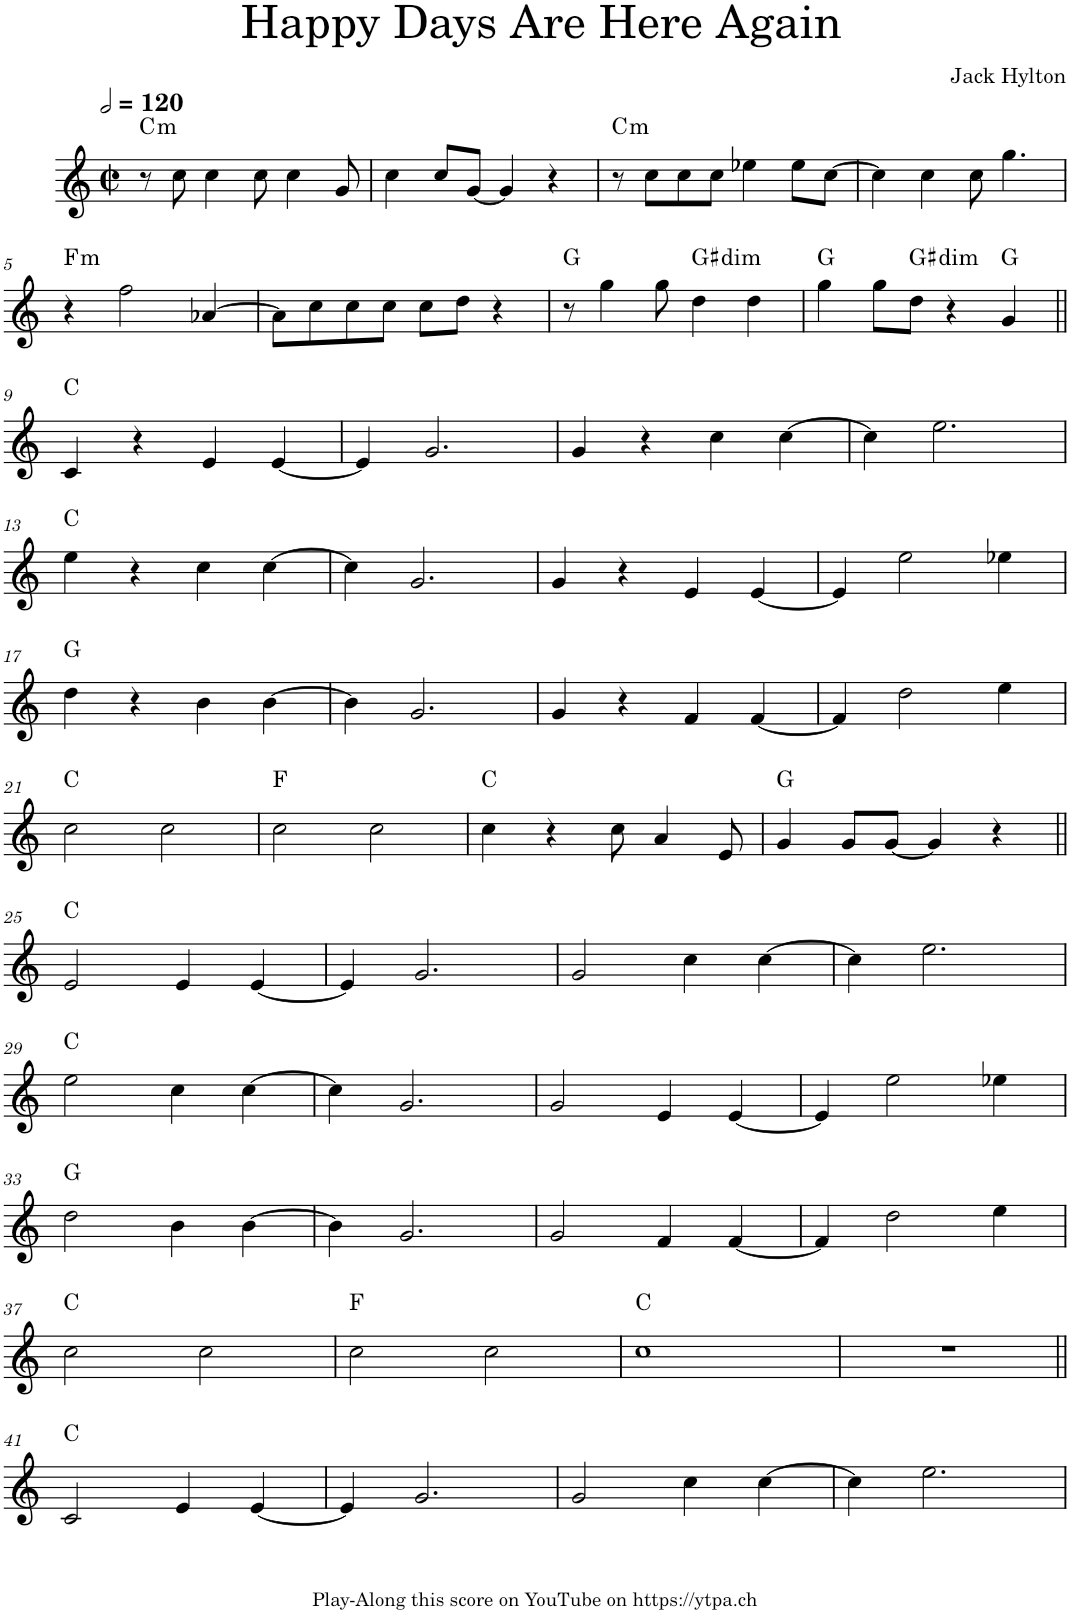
**kern	**harte
*part1	*part1
*staff1	*
*I"Piano	*
*I'Pno.	*
*clefG2	*
*k[]	*
*M2/2	*
*met(c|)	*
*MM240	*
=1	=1
!	!LO:H:kt=m
8r	C:min
8cc\	.
4cc\	.
8cc\	.
4cc\	.
8g/	.
=2	=2
4cc\	.
8cc/L	.
[8g/J	.
4g/]	.
4r	.
=3	=3
!	!LO:H:kt=m
8r	C:min
8cc\L	.
8cc\	.
8cc\J	.
4ee-X\	.
8ee-\L	.
[8cc\J	.
=4	=4
4cc\]	.
4cc\	.
8cc\	.
4.gg\	.
!!LO:LB:g=z
=5	=5
!	!LO:H:kt=m
4r	F:min
2ff\	.
[4a-X/	.
=6	=6
8a-\L]	.
8cc\	.
8cc\	.
8cc\J	.
8cc\L	.
8dd\J	.
4r	.
=7	=7
8r	G:maj
4gg\	.
8gg\	.
!	!LO:H:kt=dim
4dd\	G#:dim
4dd\	.
=8	=8
4gg\	G:maj
8gg\L	.
!	!LO:H:kt=dim
8dd\J	G#:dim
4r	.
4g/	G:maj
!!LO:LB:g=z
=9||	=9||
4c/	C:maj
4r	.
4e/	.
[4e/	.
=10	=10
4e/]	.
2.g/	.
=11	=11
4g/	.
4r	.
4cc\	.
[4cc\	.
=12	=12
4cc\]	.
2.ee\	.
!!LO:LB:g=z
=13	=13
4ee\	C:maj
4r	.
4cc\	.
[4cc\	.
=14	=14
4cc\]	.
2.g/	.
=15	=15
4g/	.
4r	.
4e/	.
[4e/	.
=16	=16
4e/]	.
2ee\	.
4ee-X\	.
!!LO:LB:g=z
=17	=17
4dd\	G:maj
4r	.
4b\	.
[4b\	.
=18	=18
4b\]	.
2.g/	.
=19	=19
4g/	.
4r	.
4f/	.
[4f/	.
=20	=20
4f/]	.
2dd\	.
4ee\	.
!!LO:LB:g=z
=21	=21
2cc\	C:maj
2cc\	.
=22	=22
2cc\	F:maj
2cc\	.
=23	=23
4cc\	C:maj
4r	.
8cc\	.
4a/	.
8e/	.
=24	=24
4g/	G:maj
8g/L	.
[8g/J	.
4g/]	.
4r	.
!!LO:LB:g=z
=25||	=25||
2e/	C:maj
4e/	.
[4e/	.
=26	=26
4e/]	.
2.g/	.
=27	=27
2g/	.
4cc\	.
[4cc\	.
=28	=28
4cc\]	.
2.ee\	.
!!LO:LB:g=z
=29	=29
2ee\	C:maj
4cc\	.
[4cc\	.
=30	=30
4cc\]	.
2.g/	.
=31	=31
2g/	.
4e/	.
[4e/	.
=32	=32
4e/]	.
2ee\	.
4ee-X\	.
!!LO:LB:g=z
=33	=33
2dd\	G:maj
4b\	.
[4b\	.
=34	=34
4b\]	.
2.g/	.
=35	=35
2g/	.
4f/	.
[4f/	.
=36	=36
4f/]	.
2dd\	.
4ee\	.
!!LO:LB:g=z
=37	=37
2cc\	C:maj
2cc\	.
=38	=38
2cc\	F:maj
2cc\	.
=39	=39
1cc	C:maj
=40	=40
1r	.
!!LO:LB:g=z
=41||	=41||
2c/	C:maj
4e/	.
[4e/	.
=42	=42
4e/]	.
2.g/	.
=43	=43
2g/	.
4cc\	.
[4cc\	.
=44	=44
4cc\]	.
2.ee\	.
=	=
*-	*-
